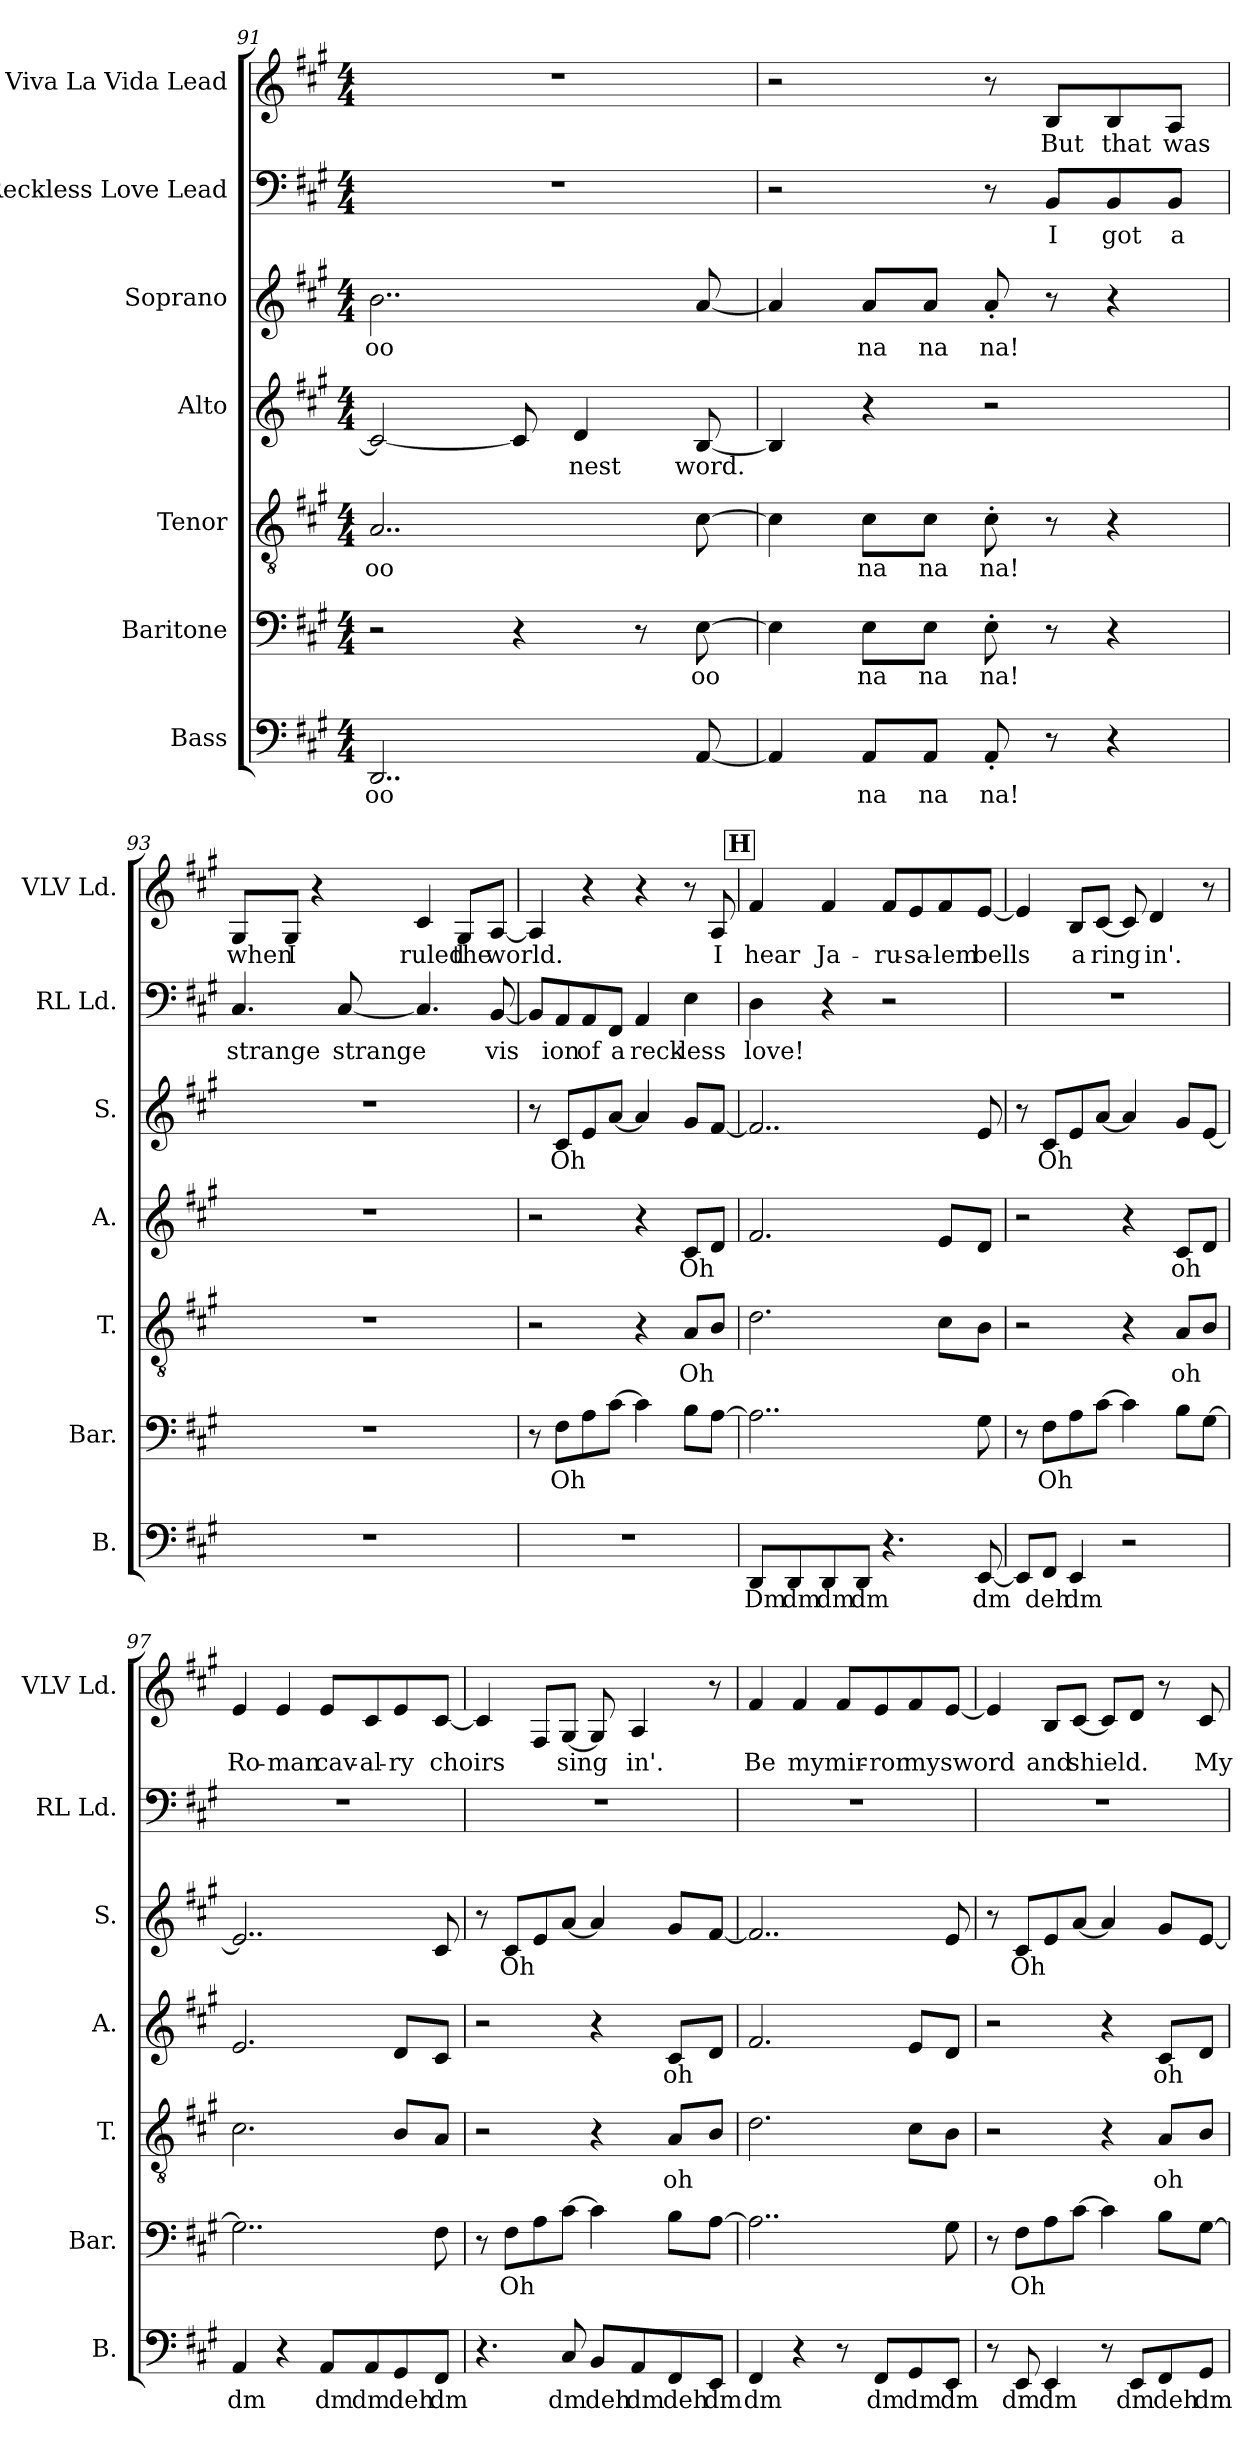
**kern	**text	**kern	**text	**kern	**text	**kern	**text	**kern	**text	**kern	**text	**kern	**text
*part7	*part7	*part6	*part6	*part5	*part5	*part4	*part4	*part3	*part3	*part2	*part2	*part1	*part1
*staff7	*staff7	*staff6	*staff6	*staff5	*staff5	*staff4	*staff4	*staff3	*staff3	*staff2	*staff2	*staff1	*staff1
*I"Bass	*	*I"Baritone	*	*I"Tenor	*	*I"Alto	*	*I"Soprano	*	*I"Reckless Love Lead	*	*I"Viva La Vida Lead	*
*I'B.	*	*I'Bar.	*	*I'T.	*	*I'A.	*	*I'S.	*	*I'RL Ld.	*	*I'VLV Ld.	*
*clefF4	*	*clefF4	*	*clefGv2	*	*clefG2	*	*clefG2	*	*clefF4	*	*clefG2	*
*k[f#c#g#]	*	*k[f#c#g#]	*	*k[f#c#g#]	*	*k[f#c#g#]	*	*k[f#c#g#]	*	*k[f#c#g#]	*	*k[f#c#g#]	*
*M4/4	*	*M4/4	*	*M4/4	*	*M4/4	*	*M4/4	*	*M4/4	*	*M4/4	*
=91	=91	=91	=91	=91	=91	=91	=91	=91	=91	=91	=91	=91	=91
2..DD/	oo	2r	.	2..A/	oo	2c#/_	.	2..b\	oo	1r	.	1r	.
.	.	4r	.	.	.	8c#/]	.	.	.	.	.	.	.
.	.	.	.	.	.	4d/	-nest	.	.	.	.	.	.
.	.	8r	.	.	.	.	.	.	.	.	.	.	.
[8AA/	.	[8E\	oo	[8c#\	.	[8B/	word.	[8a/	.	.	.	.	.
=92	=92	=92	=92	=92	=92	=92	=92	=92	=92	=92	=92	=92	=92
4AA/]	.	4E\]	.	4c#\]	.	4B/]	.	4a/]	.	2r	.	2r	.
8AA/L	na	8E\L	na	8c#\L	na	4r	.	8a/L	na	.	.	.	.
8AA/J	na	8E\J	na	8c#\J	na	.	.	8a/J	na	.	.	.	.
8AA'/	na!	8E'\	na!	8c#'\	na!	2r	.	8a'/	na!	8r	.	8r	.
8r	.	8r	.	8r	.	.	.	8r	.	8BB/L	I	8B/L	But
4r	.	4r	.	4r	.	.	.	4r	.	8BB/	got	8B/	that
.	.	.	.	.	.	.	.	.	.	8BB/J	a	8A/J	was
=93	=93	=93	=93	=93	=93	=93	=93	=93	=93	=93	=93	=93	=93
1r	.	1r	.	1r	.	1r	.	1r	.	4.C#/	strange	8G#/L	when
.	.	.	.	.	.	.	.	.	.	.	.	8G#/J	I
.	.	.	.	.	.	.	.	.	.	.	.	4r	.
.	.	.	.	.	.	.	.	.	.	[8C#/	strange	.	.
.	.	.	.	.	.	.	.	.	.	4.C#/]	.	4c#/	ruled
.	.	.	.	.	.	.	.	.	.	.	.	8G#/L	the
.	.	.	.	.	.	.	.	.	.	[8BB/	vis	[8A/J	world.
!!LO:LB:g=z
=94	=94	=94	=94	=94	=94	=94	=94	=94	=94	=94	=94	=94	=94
1r	.	8r	.	2r	.	2r	.	8r	.	8BB/L]	.	4A/]	.
.	.	8F#\L	Oh	.	.	.	.	8c#/L	Oh	8AA/	ion	.	.
.	.	8A\	.	.	.	.	.	8e/	.	8AA/	of	4r	.
.	.	[8c#\J	.	.	.	.	.	[8a/J	.	8FF#/J	a	.	.
.	.	4c#\]	.	4r	.	4r	.	4a/]	.	4AA/	reck-	4r	.
.	.	8B\L	.	8A/L	Oh	8c#/L	Oh	8g#/L	.	4E\	-less	8r	.
.	.	[8A\J	.	8B/J	.	8d/J	.	[8f#/J	.	.	.	8A/	I
!!LO:REH:place=s1:a:B:fs=14:t=H
=95	=95	=95	=95	=95	=95	=95	=95	=95	=95	=95	=95	=95	=95
8DD/L	Dm	2..A\]	.	2.d\	.	2.f#/	.	2..f#/]	.	4D\	love!	4f#/	hear
8DD/	dm	.	.	.	.	.	.	.	.	.	.	.	.
8DD/	dm	.	.	.	.	.	.	.	.	4r	.	4f#/	Ja-
8DD/J	dm	.	.	.	.	.	.	.	.	.	.	.	.
4.r	.	.	.	.	.	.	.	.	.	2r	.	8f#/L	-ru-
.	.	.	.	.	.	.	.	.	.	.	.	8e/	-sa-
.	.	.	.	8c#\L	.	8e/L	.	.	.	.	.	8f#/	-lem
[8EE/	dm	8G#\	.	8B\J	.	8d/J	.	8e/	.	.	.	[8e/J	bells
=96	=96	=96	=96	=96	=96	=96	=96	=96	=96	=96	=96	=96	=96
8EE/L]	.	8r	.	2r	.	2r	.	8r	.	1r	.	4e/]	.
8FF#/J	deh	8F#\L	Oh	.	.	.	.	8c#/L	Oh	.	.	.	.
4EE/	dm	8A\	.	.	.	.	.	8e/	.	.	.	8B/L	a
.	.	[8c#\J	.	.	.	.	.	[8a/J	.	.	.	[8c#/J	ring
2r	.	4c#\]	.	4r	.	4r	.	4a/]	.	.	.	8c#/]	.
.	.	.	.	.	.	.	.	.	.	.	.	4d/	in'.
.	.	8B\L	.	8A/L	oh	8c#/L	oh	8g#/L	.	.	.	.	.
.	.	[8G#\J	.	8B/J	.	8d/J	.	[8e/J	.	.	.	8r	.
=97	=97	=97	=97	=97	=97	=97	=97	=97	=97	=97	=97	=97	=97
4AA/	dm	2..G#\]	.	2.c#\	.	2.e/	.	2..e/]	.	1r	.	4e/	Ro-
4r	.	.	.	.	.	.	.	.	.	.	.	4e/	-man
8AA/L	dm	.	.	.	.	.	.	.	.	.	.	8e/L	cav-
8AA/	dm	.	.	.	.	.	.	.	.	.	.	8c#/	-al-
8GG#/	deh	.	.	8B/L	.	8d/L	.	.	.	.	.	8e/	-ry
8FF#/J	dm	8F#\	.	8A/J	.	8c#/J	.	8c#/	.	.	.	[8c#/J	choirs
!!LO:PB:g=z
=98	=98	=98	=98	=98	=98	=98	=98	=98	=98	=98	=98	=98	=98
4.r	.	8r	.	2r	.	2r	.	8r	.	1r	.	4c#/]	.
.	.	8F#\L	Oh	.	.	.	.	8c#/L	Oh	.	.	.	.
.	.	8A\	.	.	.	.	.	8e/	.	.	.	8F#/L	.
8C#/	dm	[8c#\J	.	.	.	.	.	[8a/J	.	.	.	[8G#/J	sing
8BB/L	deh	4c#\]	.	4r	.	4r	.	4a/]	.	.	.	8G#/]	.
8AA/	dm	.	.	.	.	.	.	.	.	.	.	4A/	in'.
8FF#/	deh	8B\L	.	8A/L	oh	8c#/L	oh	8g#/L	.	.	.	.	.
8EE/J	dm	[8A\J	.	8B/J	.	8d/J	.	[8f#/J	.	.	.	8r	.
=99	=99	=99	=99	=99	=99	=99	=99	=99	=99	=99	=99	=99	=99
4FF#/	dm	2..A\]	.	2.d\	.	2.f#/	.	2..f#/]	.	1r	.	4f#/	Be
4r	.	.	.	.	.	.	.	.	.	.	.	4f#/	my
8r	.	.	.	.	.	.	.	.	.	.	.	8f#/L	mir-
8FF#/L	dm	.	.	.	.	.	.	.	.	.	.	8e/	-ror
8GG#/	dm	.	.	8c#\L	.	8e/L	.	.	.	.	.	8f#/	my
8EE/J	dm	8G#\	.	8B\J	.	8d/J	.	8e/	.	.	.	[8e/J	sword
=100	=100	=100	=100	=100	=100	=100	=100	=100	=100	=100	=100	=100	=100
8r	.	8r	.	2r	.	2r	.	8r	.	1r	.	4e/]	.
8EE/	dm	8F#\L	Oh	.	.	.	.	8c#/L	Oh	.	.	.	.
4EE/	dm	8A\	.	.	.	.	.	8e/	.	.	.	8B/L	and
.	.	[8c#\J	.	.	.	.	.	[8a/J	.	.	.	[8c#/J	shield.
8r	.	4c#\]	.	4r	.	4r	.	4a/]	.	.	.	8c#/L]	.
8EE/L	dm	.	.	.	.	.	.	.	.	.	.	8d/J	.
8FF#/	deh	8B\L	.	8A/L	oh	8c#/L	oh	8g#/L	.	.	.	8r	.
8GG#/J	dm	[8G#\J	.	8B/J	.	8d/J	.	[8e/J	.	.	.	8c#/	My
=	=	=	=	=	=	=	=	=	=	=	=	=	=
*-	*-	*-	*-	*-	*-	*-	*-	*-	*-	*-	*-	*-	*-
